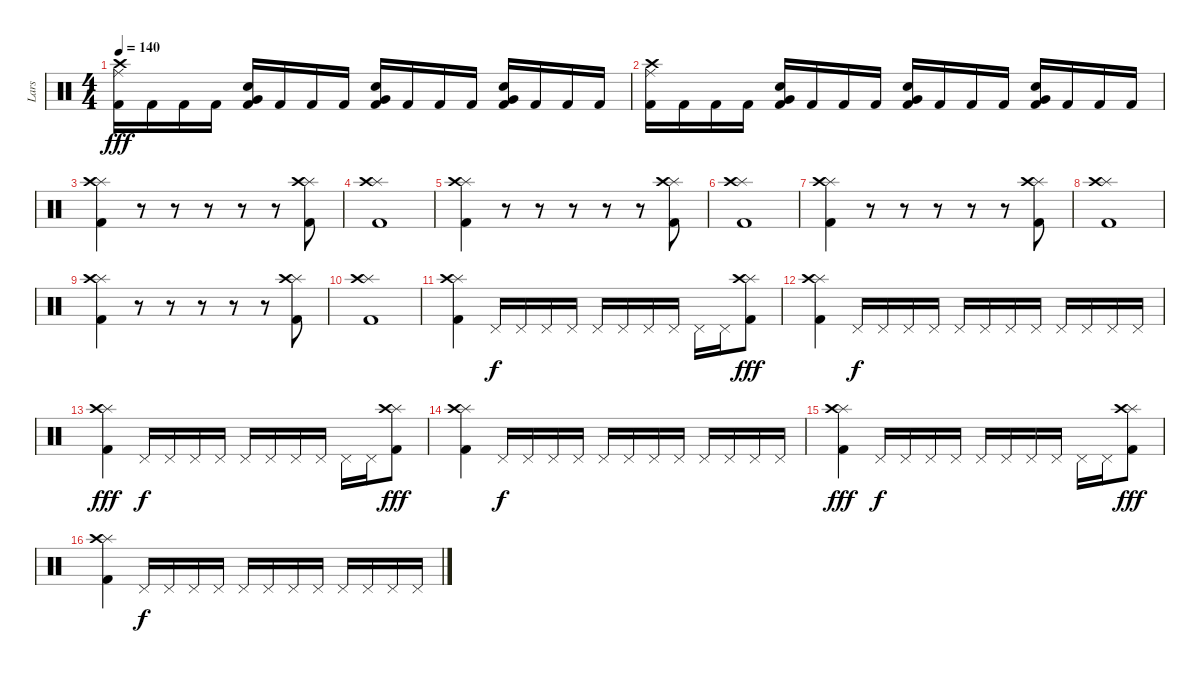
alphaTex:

\track ("Lars" "Lars") {instrument percussion}
\staff {score}
\articulation defaults
\ts (4 4)
\tempo 140
\clef neutral
\ks c
("Crash high (hit)" "Ride (middle)" "Kick (hit) 2").16{dy fff} "Kick (hit) 2".16 "Kick (hit) 2".16 "Kick (hit) 2".16 ("Very Low Tom (hit)" "Snare (hit) 2" "Kick (hit) 2").16 "Kick (hit) 2".16 "Kick (hit) 2".16 "Kick (hit) 2".16 ("Very Low Tom (hit)" "Snare (hit) 2" "Kick (hit) 2").16 "Kick (hit) 2".16 "Kick (hit) 2".16 "Kick (hit) 2".16 ("Very Low Tom (hit)" "Snare (hit) 2" "Kick (hit) 2").16 "Kick (hit) 2".16 "Kick (hit) 2".16 "Kick (hit) 2".16 |
("Crash high (hit)" "Ride (middle)" "Kick (hit) 2").16 "Kick (hit) 2".16 "Kick (hit) 2".16 "Kick (hit) 2".16 ("Very Low Tom (hit)" "Snare (hit) 2" "Kick (hit) 2").16 "Kick (hit) 2".16 "Kick (hit) 2".16 "Kick (hit) 2".16 ("Very Low Tom (hit)" "Snare (hit) 2" "Kick (hit) 2").16 "Kick (hit) 2".16 "Kick (hit) 2".16 "Kick (hit) 2".16 ("Very Low Tom (hit)" "Snare (hit) 2" "Kick (hit) 2").16 "Kick (hit) 2".16 "Kick (hit) 2".16 "Kick (hit) 2".16 |
("Splash (hit)" "Crash high (hit)" "Kick (hit) 2").4 r.8 r.8 r.8 r.8 r.8 ("Splash (hit)" "Crash high (hit)" "Kick (hit) 2").8 |
("Splash (hit)" "Crash high (hit)" "Kick (hit) 2").1 |
("Splash (hit)" "Crash high (hit)" "Kick (hit) 2").4 r.8 r.8 r.8 r.8 r.8 ("Splash (hit)" "Crash high (hit)" "Kick (hit) 2").8 |
("Splash (hit)" "Crash high (hit)" "Kick (hit) 2").1 |
("Splash (hit)" "Crash high (hit)" "Kick (hit) 2").4 r.8 r.8 r.8 r.8 r.8 ("Splash (hit)" "Crash high (hit)" "Kick (hit) 2").8 |
("Splash (hit)" "Crash high (hit)" "Kick (hit) 2").1 |
("Splash (hit)" "Crash high (hit)" "Kick (hit) 2").4 r.8 r.8 r.8 r.8 r.8 ("Splash (hit)" "Crash high (hit)" "Kick (hit) 2").8 |
("Splash (hit)" "Crash high (hit)" "Kick (hit) 2").1 |
("Splash (hit)" "Crash high (hit)" "Kick (hit) 2").4 "Pedal Hi-Hat (hit)".16{dy f} "Pedal Hi-Hat (hit)".16 "Pedal Hi-Hat (hit)".16 "Pedal Hi-Hat (hit)".16 "Pedal Hi-Hat (hit)".16 "Pedal Hi-Hat (hit)".16 "Pedal Hi-Hat (hit)".16 "Pedal Hi-Hat (hit)".16 "Pedal Hi-Hat (hit)".16 "Pedal Hi-Hat (hit)".16 ("Splash (hit)" "Crash high (hit)" "Kick (hit) 2").8{dy fff} |
("Splash (hit)" "Crash high (hit)" "Kick (hit) 2").4 "Pedal Hi-Hat (hit)".16{dy f} "Pedal Hi-Hat (hit)".16 "Pedal Hi-Hat (hit)".16 "Pedal Hi-Hat (hit)".16 "Pedal Hi-Hat (hit)".16 "Pedal Hi-Hat (hit)".16 "Pedal Hi-Hat (hit)".16 "Pedal Hi-Hat (hit)".16 "Pedal Hi-Hat (hit)".16 "Pedal Hi-Hat (hit)".16 "Pedal Hi-Hat (hit)".16 "Pedal Hi-Hat (hit)".16 |
("Splash (hit)" "Crash high (hit)" "Kick (hit) 2").4{dy fff} "Pedal Hi-Hat (hit)".16{dy f} "Pedal Hi-Hat (hit)".16 "Pedal Hi-Hat (hit)".16 "Pedal Hi-Hat (hit)".16 "Pedal Hi-Hat (hit)".16 "Pedal Hi-Hat (hit)".16 "Pedal Hi-Hat (hit)".16 "Pedal Hi-Hat (hit)".16 "Pedal Hi-Hat (hit)".16 "Pedal Hi-Hat (hit)".16 ("Splash (hit)" "Crash high (hit)" "Kick (hit) 2").8{dy fff} |
("Splash (hit)" "Crash high (hit)" "Kick (hit) 2").4 "Pedal Hi-Hat (hit)".16{dy f} "Pedal Hi-Hat (hit)".16 "Pedal Hi-Hat (hit)".16 "Pedal Hi-Hat (hit)".16 "Pedal Hi-Hat (hit)".16 "Pedal Hi-Hat (hit)".16 "Pedal Hi-Hat (hit)".16 "Pedal Hi-Hat (hit)".16 "Pedal Hi-Hat (hit)".16 "Pedal Hi-Hat (hit)".16 "Pedal Hi-Hat (hit)".16 "Pedal Hi-Hat (hit)".16 |
("Splash (hit)" "Crash high (hit)" "Kick (hit) 2").4{dy fff} "Pedal Hi-Hat (hit)".16{dy f} "Pedal Hi-Hat (hit)".16 "Pedal Hi-Hat (hit)".16 "Pedal Hi-Hat (hit)".16 "Pedal Hi-Hat (hit)".16 "Pedal Hi-Hat (hit)".16 "Pedal Hi-Hat (hit)".16 "Pedal Hi-Hat (hit)".16 "Pedal Hi-Hat (hit)".16 "Pedal Hi-Hat (hit)".16 ("Splash (hit)" "Crash high (hit)" "Kick (hit) 2").8{dy fff} |
("Splash (hit)" "Crash high (hit)" "Kick (hit) 2").4 "Pedal Hi-Hat (hit)".16{dy f} "Pedal Hi-Hat (hit)".16 "Pedal Hi-Hat (hit)".16 "Pedal Hi-Hat (hit)".16 "Pedal Hi-Hat (hit)".16 "Pedal Hi-Hat (hit)".16 "Pedal Hi-Hat (hit)".16 "Pedal Hi-Hat (hit)".16 "Pedal Hi-Hat (hit)".16 "Pedal Hi-Hat (hit)".16 "Pedal Hi-Hat (hit)".16 "Pedal Hi-Hat (hit)".16
